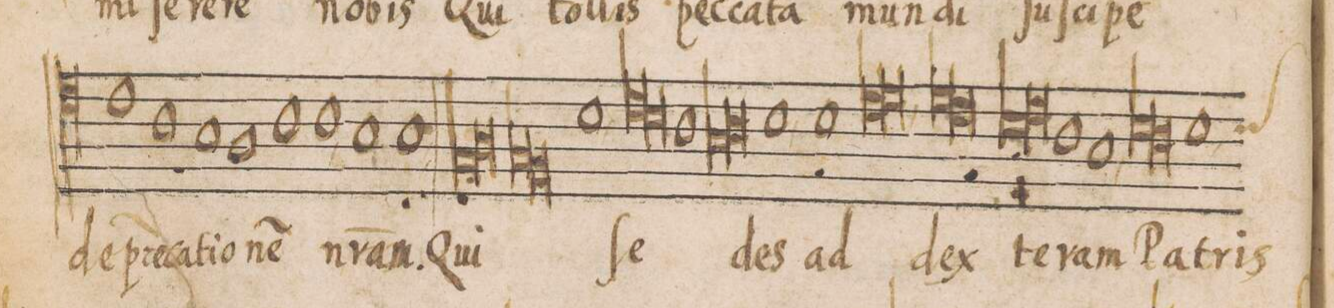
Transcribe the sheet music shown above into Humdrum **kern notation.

**kern	**text
*I"TENOR	*
*clefC5	*
*k[]	*
*met(C|)	*
*M2/1	*
1c	de-
=96-	=96-
1A	-pre-
1G	-ca-
=97-	=97-
1F	-ti-
1A	-o-
=98-	=98-
1A,<	-ne(m)
1G	n(ost)-
=99-	=99-
1G,<	-ram.
*lig	*
1E	Qui
=100-	=100-
1F	.
*Xlig	*
*lig	*
1E	.
=101-	=101-
1D	.
*Xlig	*
1B	ſe-
=102-	=102-
*lig	*
1c	.
1B	.
*Xlig	*
=103-	=103-
1A	.
*lig	*
1G	.
=104-	=104-
1A	.
*Xlig	*
1B,<	-des
=105-	=105-
1B	ad
*lig	*
1c	.
=106-	=106-
1d,<	.
*Xlig	*
*lig	*
1d	dex-
=107-	=107-
1c	.
*Xlig	*
*lig	*
1B	.
=108-	=108-
1c	.
*Xlig	*
1A	-te-
=109-	=109-
1G,<	-ram
*lig	*
1B	Pa-
=110-	=110-
1A	.
*Xlig	*
*custos:B	*
1B,<	-tris
=111-	=111-
*-	*-
